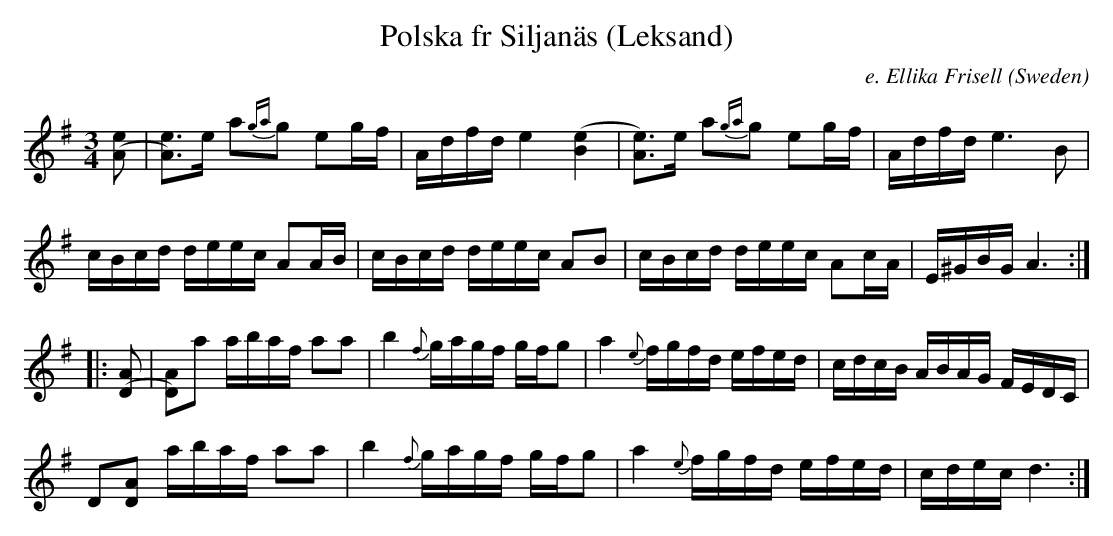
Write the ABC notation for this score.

X:1
T:Polska fr Siljanäs (Leksand)
O:Sweden
M:3/4
L:1/16
C:e. Ellika Frisell
K:ADor
[e2(A2]|\
[A3)e3]e a2{ga}g2 e2gf|Adfd e4 [B4(e4]|\
[e3)A3]e a2{ga}g2 e2gf|Adfd e6 B2|
cBcd deec A2AB|cBcd deec A2B2|\
cBcd deec A2cA|E^GBG A6 :|
|:[A2(D2]|\
[D2)A2]a2 abaf a2a2|b4 {f}gagf gfg2|\
a4 {e}fgfd efed|cdcB ABAG FEDC|
D2[A2D2] abaf a2a2|b4 {f}gagf gfg2|\
a4 {e}fgfd efed|cdec d6:|
